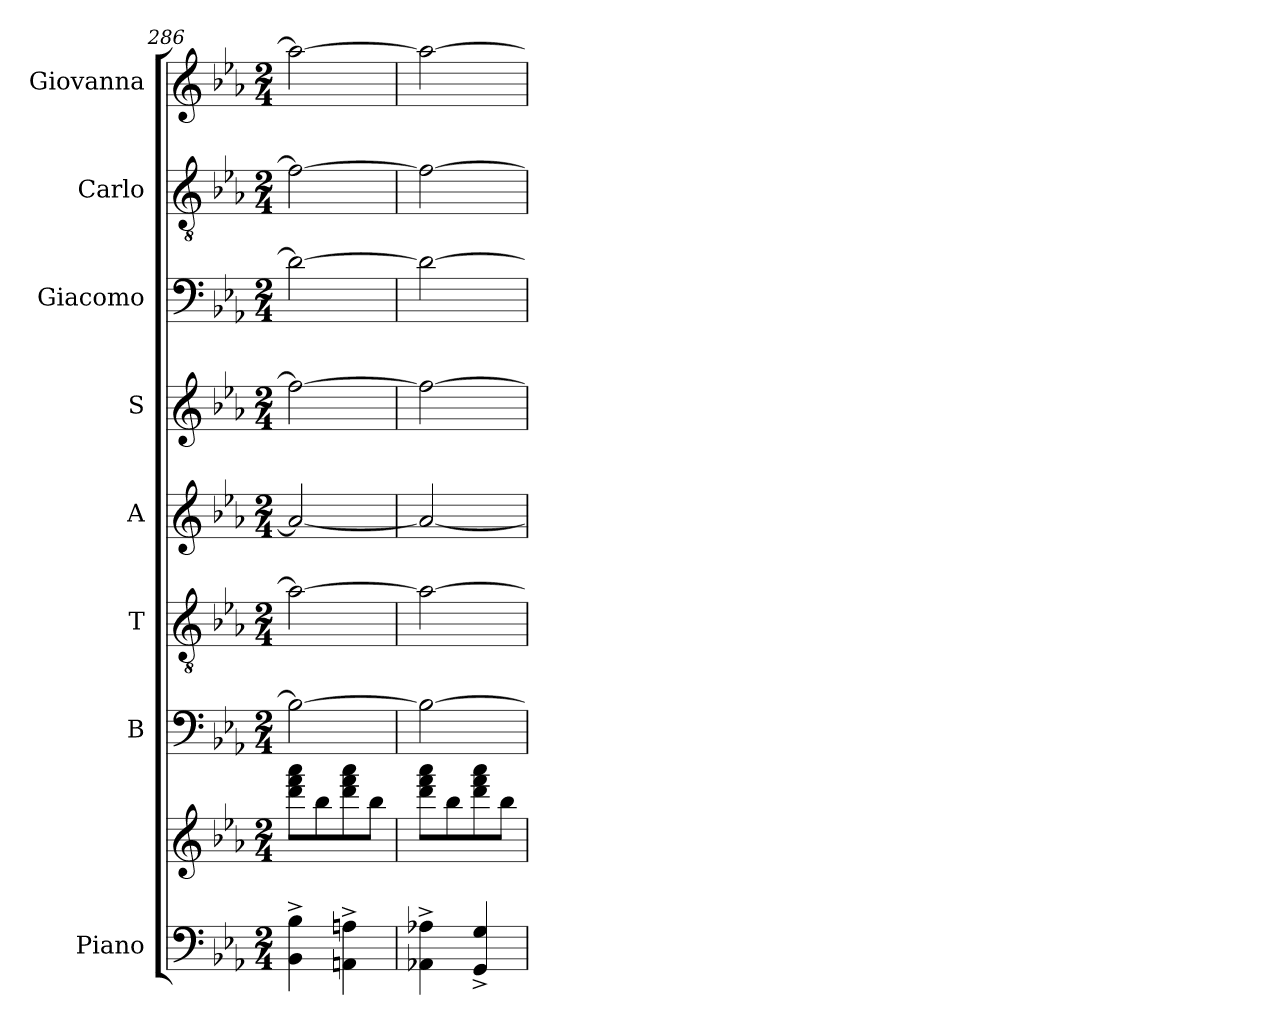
**kern	**kern	**kern	**kern	**kern	**kern	**kern	**kern	**kern
*part8	*part8	*part7	*part6	*part5	*part4	*part3	*part2	*part1
*staff9	*staff8	*staff7	*staff6	*staff5	*staff4	*staff3	*staff2	*staff1
*I"Piano	*	*I"B	*I"T	*I"A	*I"S	*I"Giacomo	*I"Carlo	*I"Giovanna
*I'Pno	*	*I'B	*I'T	*I'A	*I'S	*	*	*
!!LO:PB:g=z
*clefF4	*clefG2	*clefF4	*clefGv2	*clefG2	*clefG2	*clefF4	*clefGv2	*clefG2
*k[b-e-a-]	*k[b-e-a-]	*k[b-e-a-]	*k[b-e-a-]	*k[b-e-a-]	*k[b-e-a-]	*k[b-e-a-]	*k[b-e-a-]	*k[b-e-a-]
*M2/4	*M2/4	*M2/4	*M2/4	*M2/4	*M2/4	*M2/4	*M2/4	*M2/4
=286	=286	=286	=286	=286	=286	=286	=286	=286
4BB-\^ 4B-\^	8ddd\ 8fff\ 8aaa-\L	2B-\_	2a-\_	2a-/_	2ff\_	2d\_	2f\_	2aa-\_
.	8bb-\	.	.	.	.	.	.	.
4AAn\^ 4An\^	8ddd\ 8fff\ 8aaa-\	.	.	.	.	.	.	.
.	8bb-\J	.	.	.	.	.	.	.
=287	=287	=287	=287	=287	=287	=287	=287	=287
4AA-X\^ 4A-X\^	8ddd\ 8fff\ 8aaa-\L	2B-\_	2a-\_	2a-/_	2ff\_	2d\_	2f\_	2aa-\_
.	8bb-\	.	.	.	.	.	.	.
4GG/^ 4G/^	8ddd\ 8fff\ 8aaa-\	.	.	.	.	.	.	.
.	8bb-\J	.	.	.	.	.	.	.
=	=	=	=	=	=	=	=	=
*-	*-	*-	*-	*-	*-	*-	*-	*-
